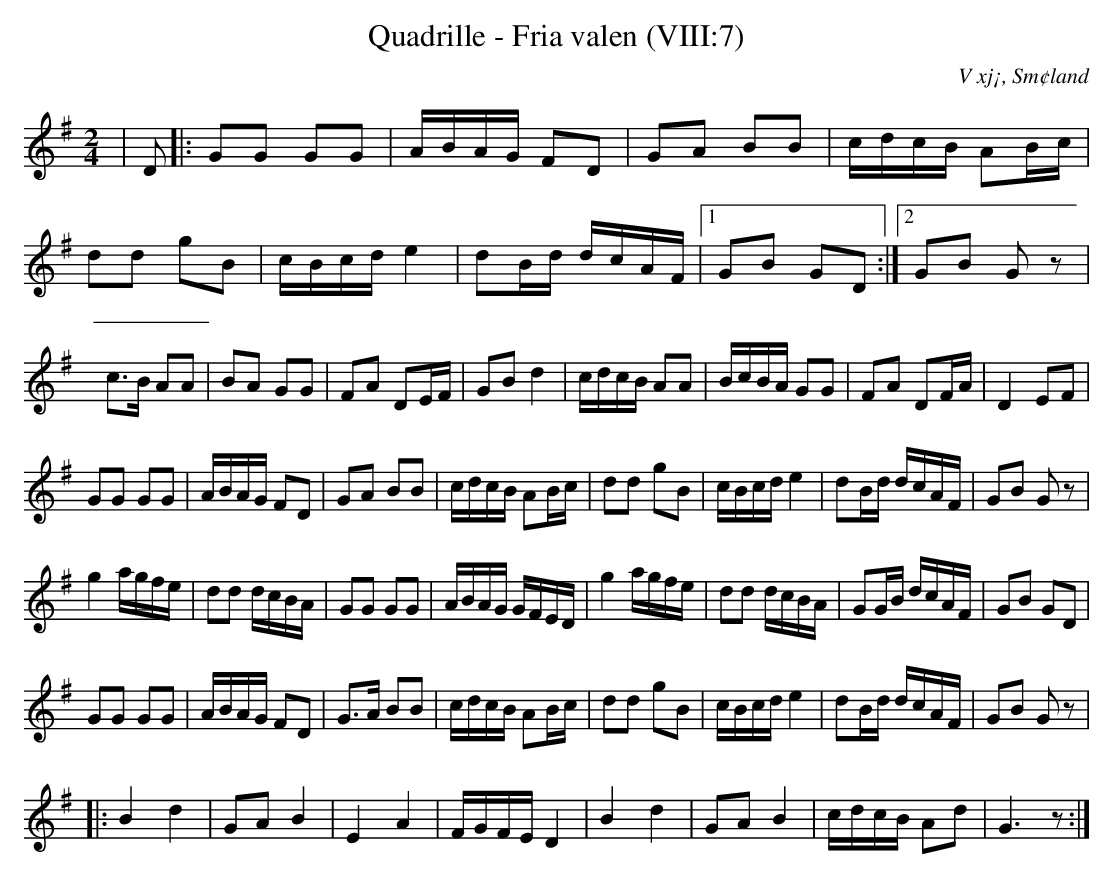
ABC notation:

X:1
T:Quadrille - Fria valen (VIII:7)
O:V xj¡, Sm¢land
M:2/4
L:1/8
K:G
|D|:GG GG|A/2B/2A/2G/2 FD|GA BB|c/2d/2c/2B/2 AB/2c/2|
dd gB|c/2B/2c/2d/2 e2|dB/2d/2 d/2c/2A/2F/2|1GB GD:|2GB G z|
c>B AA|BA GG|FA DE/2F/2|GB d2|c/2d/2c/2B/2 AA|B/2c/2B/2A/2 GG|FA DF/2A/2|D2 EF|
GG GG|A/2B/2A/2G/2 FD|GA BB|c/2d/2c/2B/2 AB/2c/2|dd gB|c/2B/2c/2d/2 e2|dB/2d/2 d/2c/2A/2F/2|GB G z|
g2 a/2g/2f/2e/2|dd d/2c/2B/2A/2|GG GG|A/2B/2A/2G/2 G/2F/2E/2D/2|g2 a/2g/2f/2e/2|dd d/2c/2B/2A/2|GG/2B/2 d/2c/2A/2F/2|GB GD|
GG GG|A/2B/2A/2G/2 FD|G>A BB|c/2d/2c/2B/2 AB/2c/2|dd gB|c/2B/2c/2d/2 e2|dB/2d/2 d/2c/2A/2F/2|GB G z|
|:B2 d2|GA B2|E2 A2|F/2G/2F/2E/2 D2|B2 d2|GA B2|c/2d/2c/2B/2 Ad|G3 z:|
